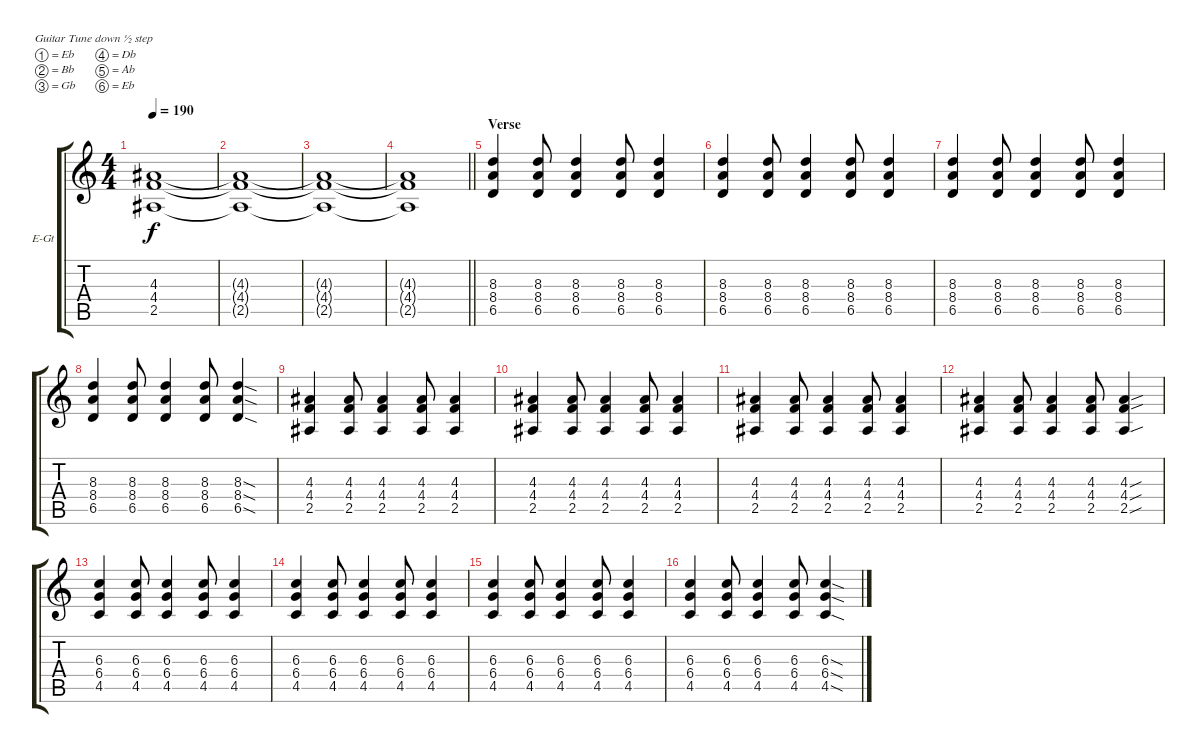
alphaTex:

\bracketExtendMode groupsimilarinstruments
\firstSystemTrackNameOrientation horizontal
\otherSystemsTrackNameOrientation horizontal
\track ("Guitar1" "E-Gt") {instrument distortionguitar}
\staff {score tabs}
\tuning (Eb4 Bb3 Gb3 Db3 Ab2 Eb2)
\ts (4 4)
\tempo 190
\clef g2
\ks c
(4.3 4.4 2.5).1{dy f} |
(4.3{t} 4.4{t} 2.5{t}).1 |
(4.3{t} 4.4{t} 2.5{t}).1 |
\barLineRight lightlight
(4.3{t} 4.4{t} 2.5{t}).1 |
\section ("" "Verse")
(8.3 8.4 6.5).4 (8.3 8.4 6.5).8 (8.3 8.4 6.5).4 (8.3 8.4 6.5).8 (8.3 8.4 6.5).4 |
(8.3 8.4 6.5).4 (8.3 8.4 6.5).8 (8.3 8.4 6.5).4 (8.3 8.4 6.5).8 (8.3 8.4 6.5).4 |
(8.3 8.4 6.5).4 (8.3 8.4 6.5).8 (8.3 8.4 6.5).4 (8.3 8.4 6.5).8 (8.3 8.4 6.5).4 |
(8.3 8.4 6.5).4 (8.3 8.4 6.5).8 (8.3 8.4 6.5).4 (8.3 8.4 6.5).8 (8.3{sod} 8.4{sod} 6.5{sod}).4 |
(4.3 4.4 2.5).4 (4.3 4.4 2.5).8 (4.3 4.4 2.5).4 (4.3 4.4 2.5).8 (4.3 4.4 2.5).4 |
(4.3 4.4 2.5).4 (4.3 4.4 2.5).8 (4.3 4.4 2.5).4 (4.3 4.4 2.5).8 (4.3 4.4 2.5).4 |
(4.3 4.4 2.5).4 (4.3 4.4 2.5).8 (4.3 4.4 2.5).4 (4.3 4.4 2.5).8 (4.3 4.4 2.5).4 |
(4.3 4.4 2.5).4 (4.3 4.4 2.5).8 (4.3 4.4 2.5).4 (4.3 4.4 2.5).8 (4.3{sou} 4.4{sou} 2.5{sou}).4 |
(6.3 6.4 4.5).4 (6.3 6.4 4.5).8 (6.3 6.4 4.5).4 (6.3 6.4 4.5).8 (6.3 6.4 4.5).4 |
(6.3 6.4 4.5).4 (6.3 6.4 4.5).8 (6.3 6.4 4.5).4 (6.3 6.4 4.5).8 (6.3 6.4 4.5).4 |
(6.3 6.4 4.5).4 (6.3 6.4 4.5).8 (6.3 6.4 4.5).4 (6.3 6.4 4.5).8 (6.3 6.4 4.5).4 |
(6.3 6.4 4.5).4 (6.3 6.4 4.5).8 (6.3 6.4 4.5).4 (6.3 6.4 4.5).8 (6.3{sod} 6.4{sod} 4.5{sod}).4
